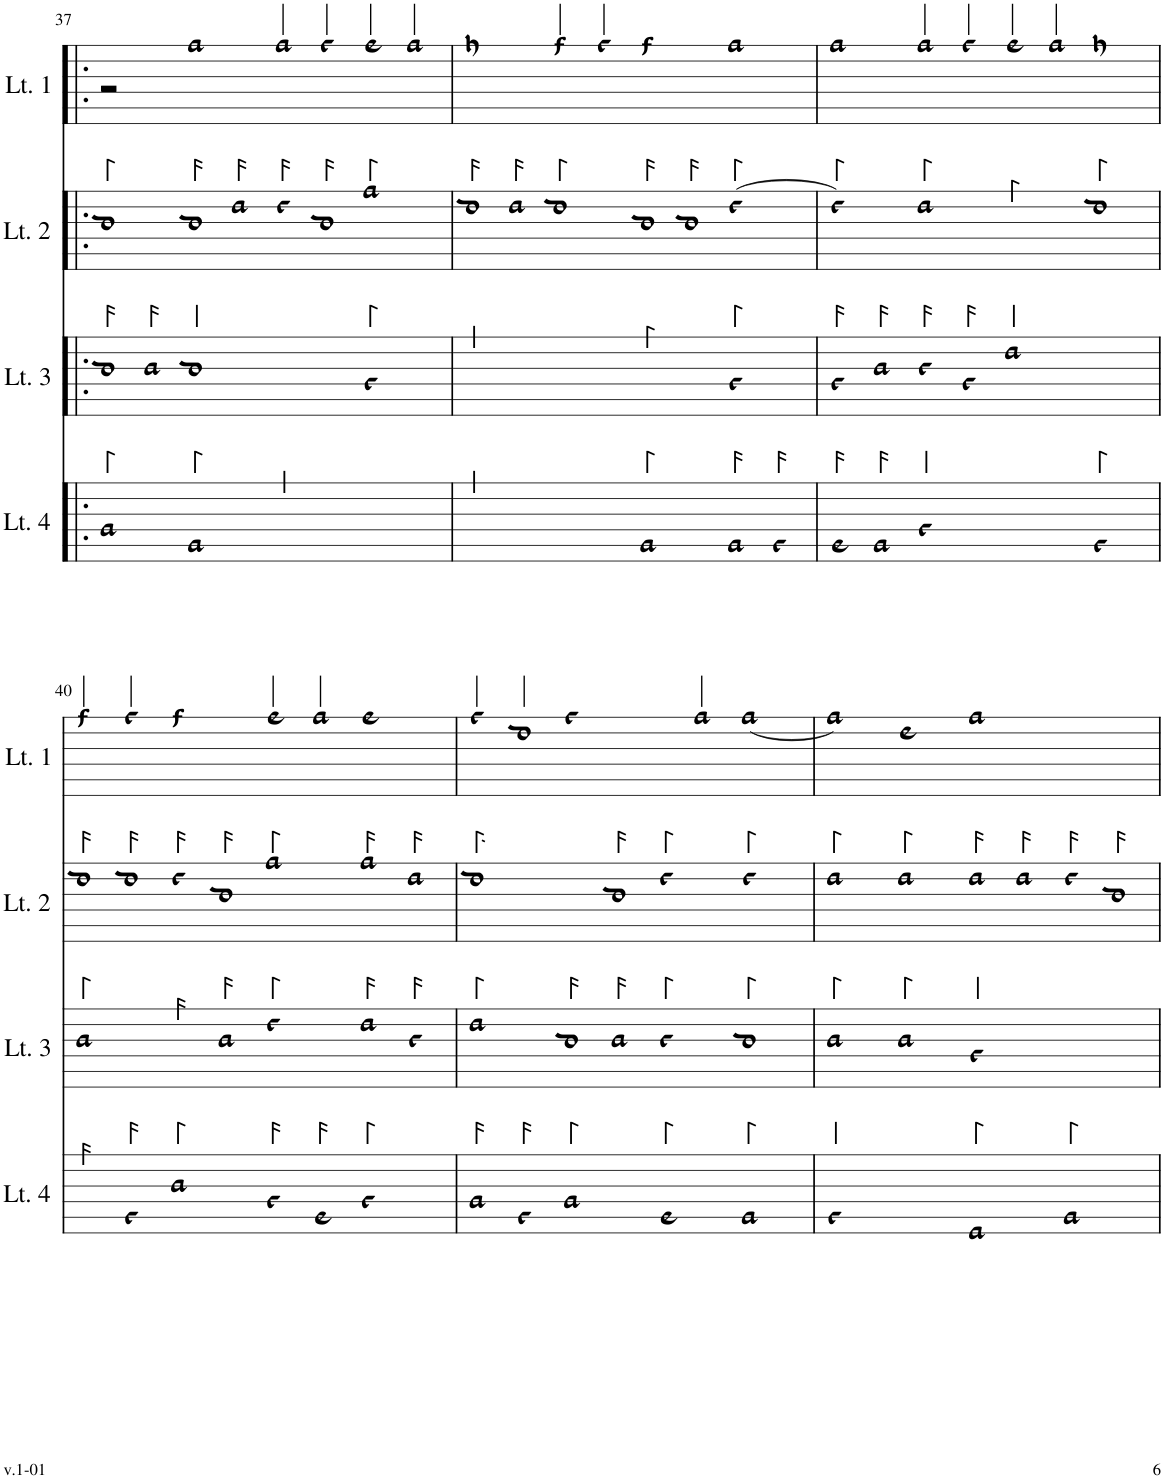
**kern	**kern	**kern	**kern
*part4	*part3	*part2	*part1
*staff4	*staff3	*staff2	*staff1
*I"Lute 4	*I"Lute 3	*I"Lute 2	*I"Lute 1
*I'Lt. 4	*I'Lt. 3	*I'Lt. 2	*I'Lt. 1
!!LO:PB:g=z
*k[]	*k[]	*k[]	*k[]
*M4/2	*M4/2	*M4/2	*M4/2
*met(c|)	*met(c|)	*met(c|)	*met(c|)
=37!|:	=37!|:	=37!|:	=37!|:
2F	4c	2c	2r
.	4A	.	.
2C	1c	4c	2g
.	.	4d	.
1r	.	4e	4g/
.	.	4c	4a/
.	2G	2g	4b/
.	.	.	4g/
=38	=38	=38	=38
1r	1r	4f	2dd
.	.	4d	.
.	.	2f	4cc/
.	.	.	4a/
2C	2r	4c	2cc
.	.	4c	.
4C	2G	[2e	2g
4D	.	.	.
=39	=39	=39	=39
4E	4G	2e]	2g
4C	4A	.	.
1G	4B	2d	4g/
.	4G	.	4a/
.	1d	2r	4b/
.	.	.	4g/
2D	.	2f	2dd
!!LO:LB:g=z
=40	=40	=40	=40
4r	2A	4f	4cc/
4D	.	4f	4a/
2A	4r	4e	2cc
.	4A	4c	.
4G	2e	2g	4b/
4E	.	.	4g/
2G	4d	4g	2b
.	4B	4d	.
=41	=41	=41	=41
4F	2d	2.f	4a/
4D	.	.	4f/
2F	4c	.	2.a
.	4A	4c	.
2E	2B	2e	.
.	.	.	4g/
2C	2c	2e	[2g
=42	=42	=42	=42
1D	2A	2d	2g]
.	2A	2d	2f#
2GG	1G	4d	1g
.	.	4d	.
2C	.	4e	.
.	.	4c	.
=	=	=	=
*-	*-	*-	*-
